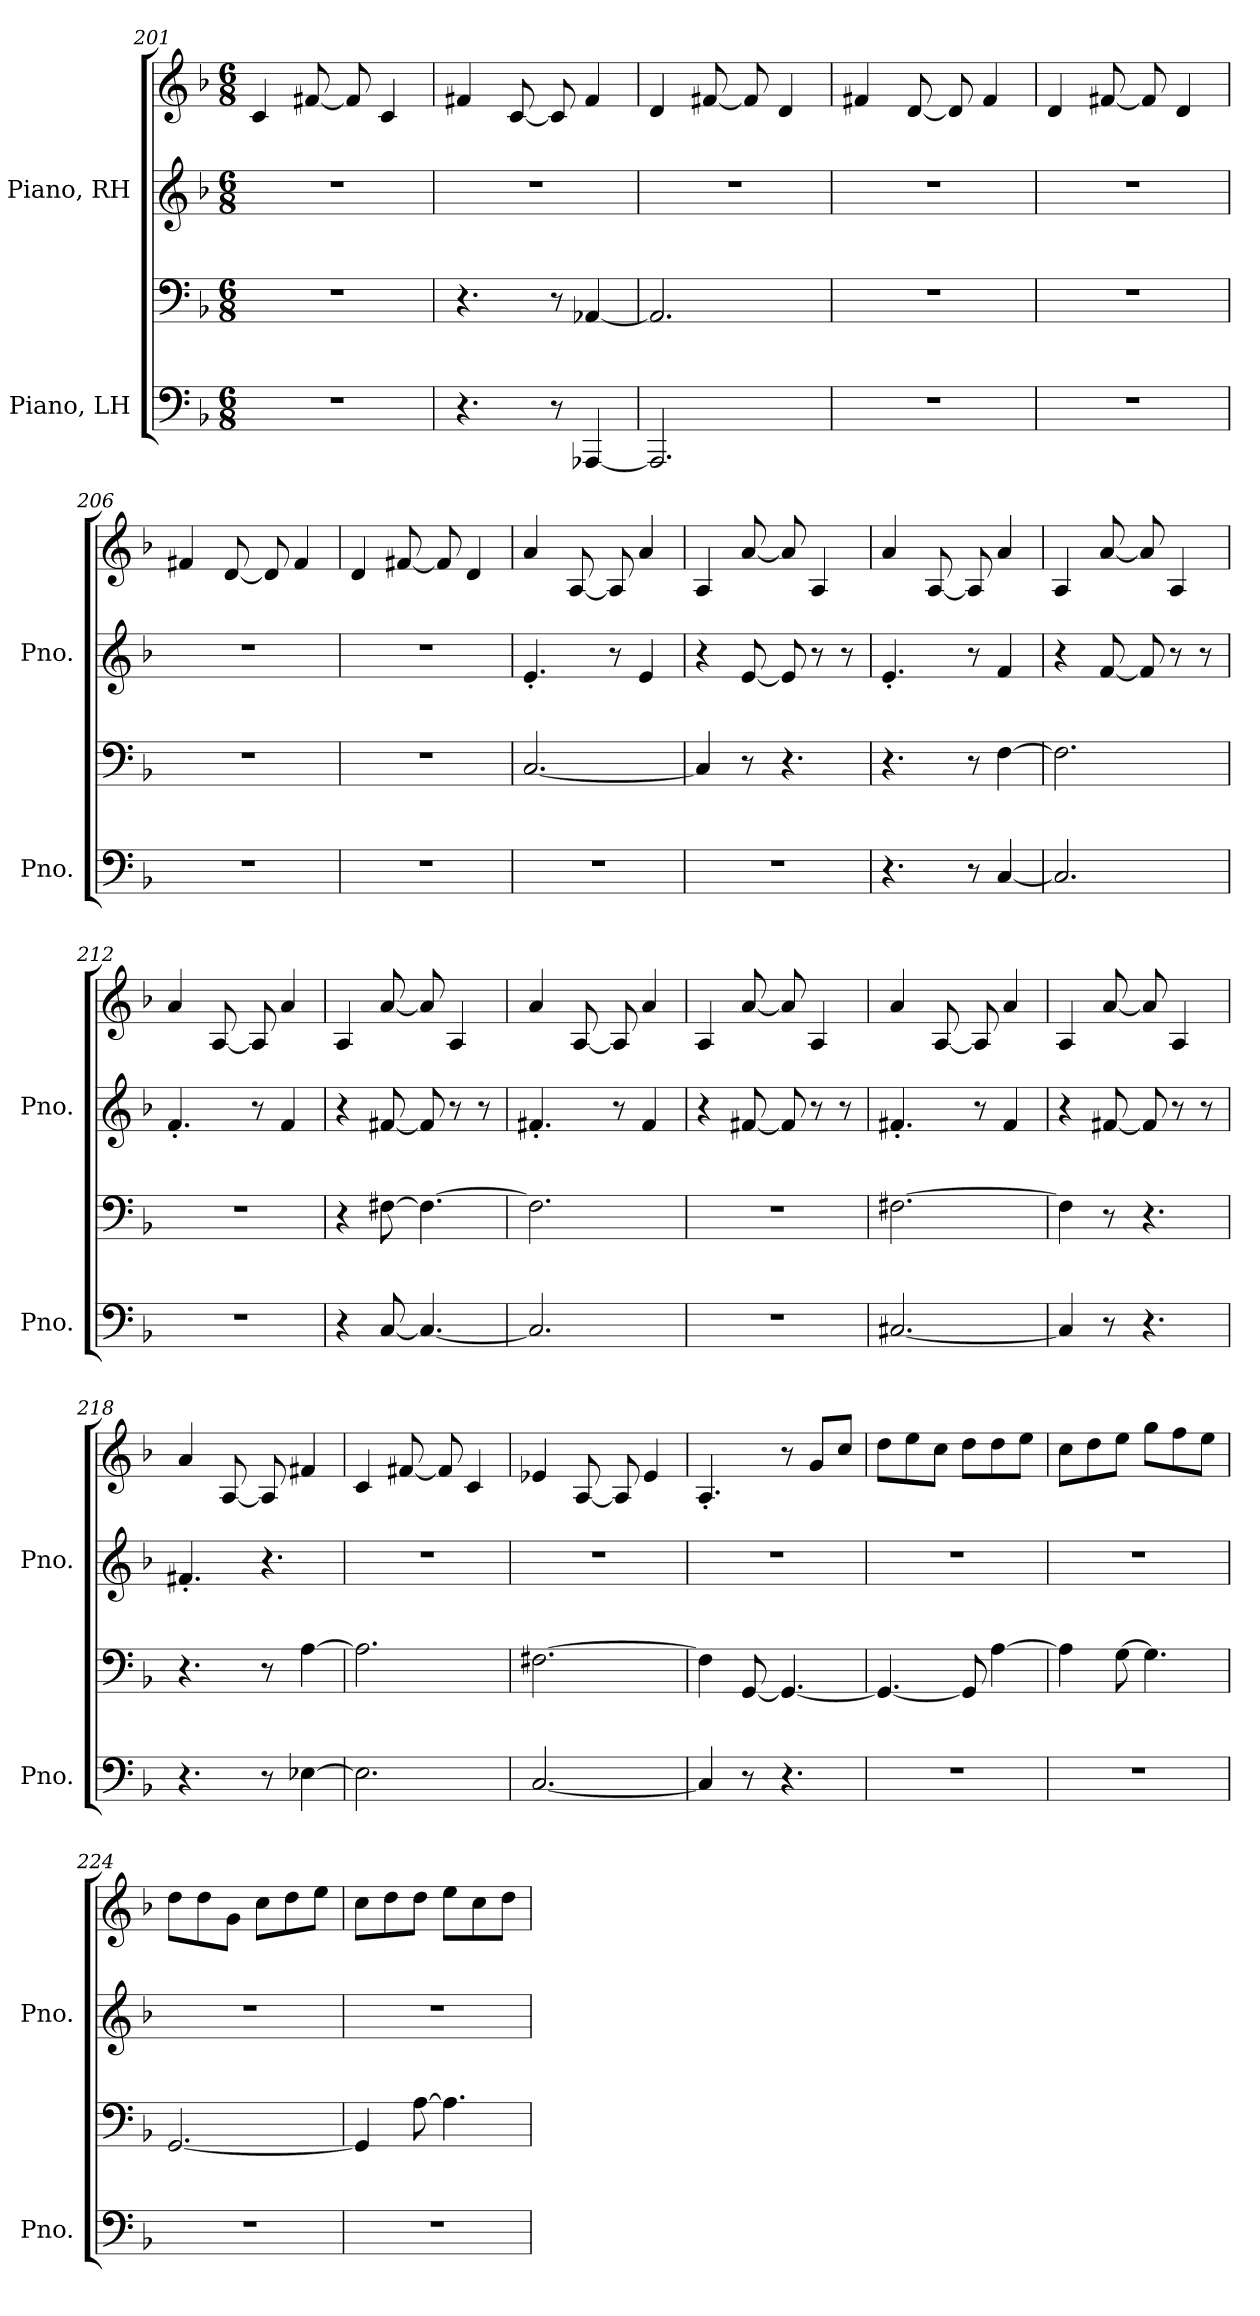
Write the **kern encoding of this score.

**kern	**kern	**kern	**kern
*part2	*part2	*part1	*part1
*staff4	*staff3	*staff2	*staff1
*I"Piano, LH	*	*I"Piano, RH	*
*I'Pno.	*	*I'Pno.	*
*clefF4	*clefF4	*clefG2	*clefG2
*k[b-]	*k[b-]	*k[b-]	*k[b-]
*M6/8	*M6/8	*M6/8	*M6/8
=201	=201	=201	=201
2.r	2.r	2.r	4c/
.	.	.	[8f#X/
.	.	.	8f#/]
.	.	.	4c/
!!LO:PB:g=z
=202	=202	=202	=202
4.r	4.r	2.r	4f#X/
.	.	.	[8c/
8r	8r	.	8c/]
[4AAA-X/	[4AA-X/	.	4f#/
=203	=203	=203	=203
2.AAA-/]	2.AA-/]	2.r	4d/
.	.	.	[8f#X/
.	.	.	8f#/]
.	.	.	4d/
=204	=204	=204	=204
2.r	2.r	2.r	4f#X/
.	.	.	[8d/
.	.	.	8d/]
.	.	.	4f#/
=205	=205	=205	=205
2.r	2.r	2.r	4d/
.	.	.	[8f#X/
.	.	.	8f#/]
.	.	.	4d/
=206	=206	=206	=206
2.r	2.r	2.r	4f#X/
.	.	.	[8d/
.	.	.	8d/]
.	.	.	4f#/
=207	=207	=207	=207
2.r	2.r	2.r	4d/
.	.	.	[8f#X/
.	.	.	8f#/]
.	.	.	4d/
!!LO:LB:g=z
=208	=208	=208	=208
2.r	[2.C/	4.e'/	4a/
.	.	.	[8A/
.	.	8r	8A/]
.	.	4e/	4a/
=209	=209	=209	=209
2.r	4C/]	4r	4A/
.	8r	[8e/	[8a/
.	4.r	8e/]	8a/]
.	.	8r	4A/
.	.	8r	.
=210	=210	=210	=210
4.r	4.r	4.e'/	4a/
.	.	.	[8A/
8r	8r	8r	8A/]
[4C/	[4F\	4f/	4a/
=211	=211	=211	=211
2.C/]	2.F\]	4r	4A/
.	.	[8f/	[8a/
.	.	8f/]	8a/]
.	.	8r	4A/
.	.	8r	.
=212	=212	=212	=212
2.r	2.r	4.f'/	4a/
.	.	.	[8A/
.	.	8r	8A/]
.	.	4f/	4a/
=213	=213	=213	=213
4r	4r	4r	4A/
[8C/	[8F#X\	[8f#X/	[8a/
4.C/_	4.F#\_	8f#/]	8a/]
.	.	8r	4A/
.	.	8r	.
!!LO:LB:g=z
=214	=214	=214	=214
2.C/]	2.F#\]	4.f#X'/	4a/
.	.	.	[8A/
.	.	8r	8A/]
.	.	4f#/	4a/
=215	=215	=215	=215
2.r	2.r	4r	4A/
.	.	[8f#X/	[8a/
.	.	8f#/]	8a/]
.	.	8r	4A/
.	.	8r	.
=216	=216	=216	=216
[2.C#X/	[2.F#X\	4.f#X'/	4a/
.	.	.	[8A/
.	.	8r	8A/]
.	.	4f#/	4a/
=217	=217	=217	=217
4C#/]	4F#\]	4r	4A/
8r	8r	[8f#X/	[8a/
4.r	4.r	8f#/]	8a/]
.	.	8r	4A/
.	.	8r	.
=218	=218	=218	=218
4.r	4.r	4.f#X'/	4a/
.	.	.	[8A/
8r	8r	4.r	8A/]
[4E-X\	[4A\	.	4f#X/
=219	=219	=219	=219
2.E-\]	2.A\]	2.r	4c/
.	.	.	[8f#X/
.	.	.	8f#/]
.	.	.	4c/
!!LO:PB:g=z
=220	=220	=220	=220
[2.C/	[2.F#X\	2.r	4e-X/
.	.	.	[8A/
.	.	.	8A/]
.	.	.	4e-/
=221	=221	=221	=221
4C/]	4F#\]	2.r	4.A'/
8r	[8GG/	.	.
4.r	4.GG/_	.	8r
.	.	.	8g/L
.	.	.	8cc/J
=222	=222	=222	=222
2.r	4.GG/_	2.r	8dd\L
.	.	.	8ee\
.	.	.	8cc\J
.	8GG/]	.	8dd\L
.	[4A\	.	8dd\
.	.	.	8ee\J
=223	=223	=223	=223
2.r	4A\]	2.r	8cc\L
.	.	.	8dd\
.	[8G\	.	8ee\J
.	4.G\]	.	8gg\L
.	.	.	8ff\
.	.	.	8ee\J
=224	=224	=224	=224
2.r	[2.GG/	2.r	8dd\L
.	.	.	8dd\
.	.	.	8g\J
.	.	.	8cc\L
.	.	.	8dd\
.	.	.	8ee\J
=225	=225	=225	=225
2.r	4GG/]	2.r	8cc\L
.	.	.	8dd\
.	[8A\	.	8dd\J
.	4.A\]	.	8ee\L
.	.	.	8cc\
.	.	.	8dd\J
=	=	=	=
*-	*-	*-	*-
